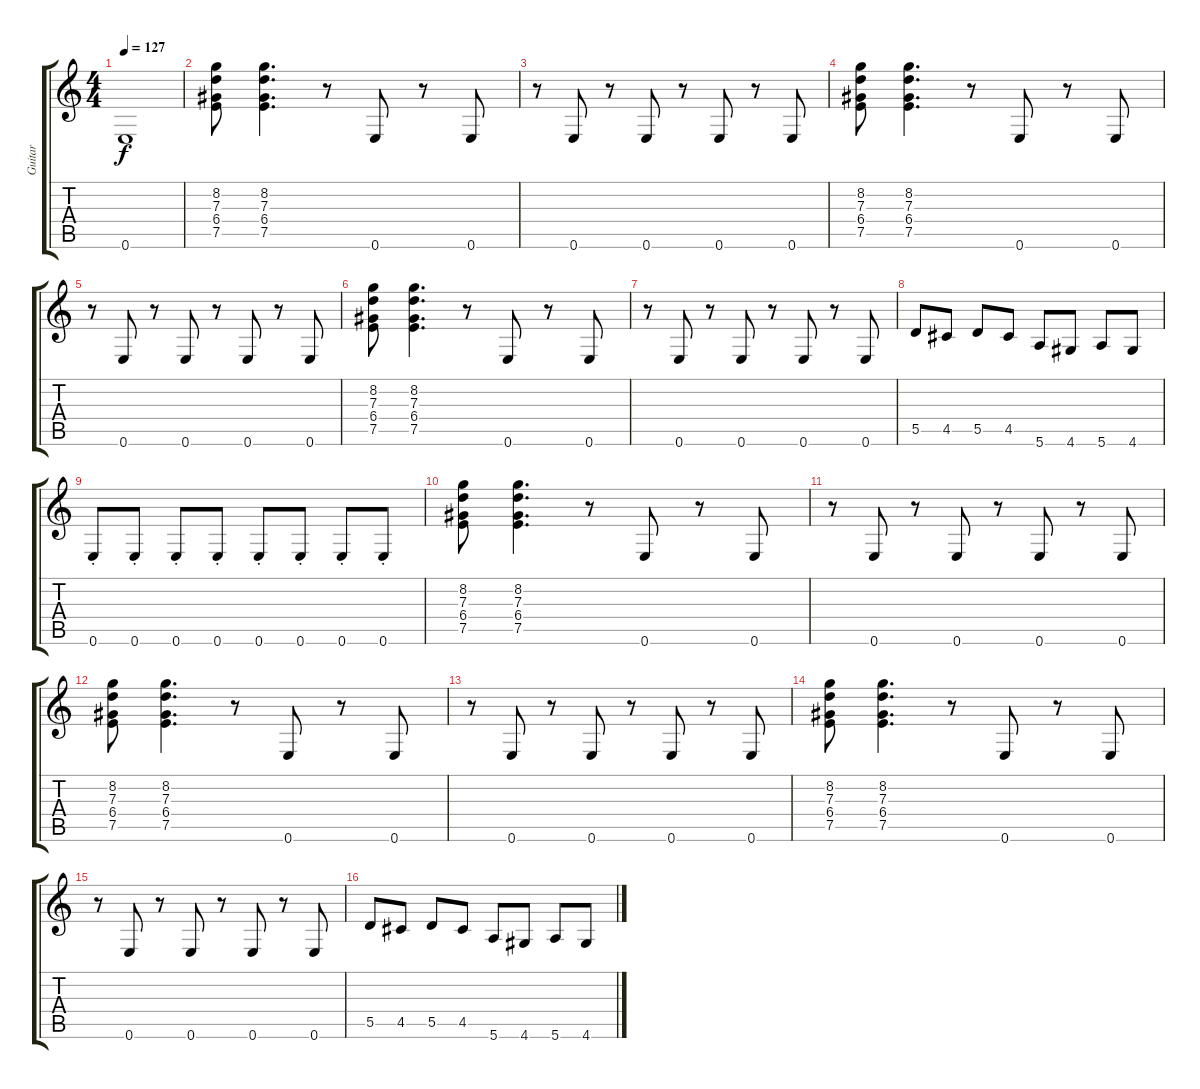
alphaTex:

\track ("Guitar" "Guitar") {instrument overdrivenguitar}
\staff {score tabs}
\tuning (E4 B3 G3 D3 A2 E2) {hide}
\ts (4 4)
\tempo 127
\clef g2
\ks c
0.6{t}.1{dy f} |
(8.2 7.3 6.4 7.5).8 (8.2 7.3 6.4 7.5).4{d} r.8 0.6.8 r.8 0.6.8 |
r.8 0.6.8 r.8 0.6.8 r.8 0.6.8 r.8 0.6.8 |
(8.2 7.3 6.4 7.5).8 (8.2 7.3 6.4 7.5).4{d} r.8 0.6.8 r.8 0.6.8 |
r.8 0.6.8 r.8 0.6.8 r.8 0.6.8 r.8 0.6.8 |
(8.2 7.3 6.4 7.5).8 (8.2 7.3 6.4 7.5).4{d} r.8 0.6.8 r.8 0.6.8 |
r.8 0.6.8 r.8 0.6.8 r.8 0.6.8 r.8 0.6.8 |
5.5.8 4.5.8 5.5.8 4.5.8 5.6.8 4.6.8 5.6.8 4.6.8 |
0.6{st}.8 0.6{st}.8 0.6{st}.8 0.6{st}.8 0.6{st}.8 0.6{st}.8 0.6{st}.8 0.6{st}.8 |
(8.2 7.3 6.4 7.5).8 (8.2 7.3 6.4 7.5).4{d} r.8 0.6.8 r.8 0.6.8 |
r.8 0.6.8 r.8 0.6.8 r.8 0.6.8 r.8 0.6.8 |
(8.2 7.3 6.4 7.5).8 (8.2 7.3 6.4 7.5).4{d} r.8 0.6.8 r.8 0.6.8 |
r.8 0.6.8 r.8 0.6.8 r.8 0.6.8 r.8 0.6.8 |
(8.2 7.3 6.4 7.5).8 (8.2 7.3 6.4 7.5).4{d} r.8 0.6.8 r.8 0.6.8 |
r.8 0.6.8 r.8 0.6.8 r.8 0.6.8 r.8 0.6.8 |
5.5.8 4.5.8 5.5.8 4.5.8 5.6.8 4.6.8 5.6.8 4.6.8
